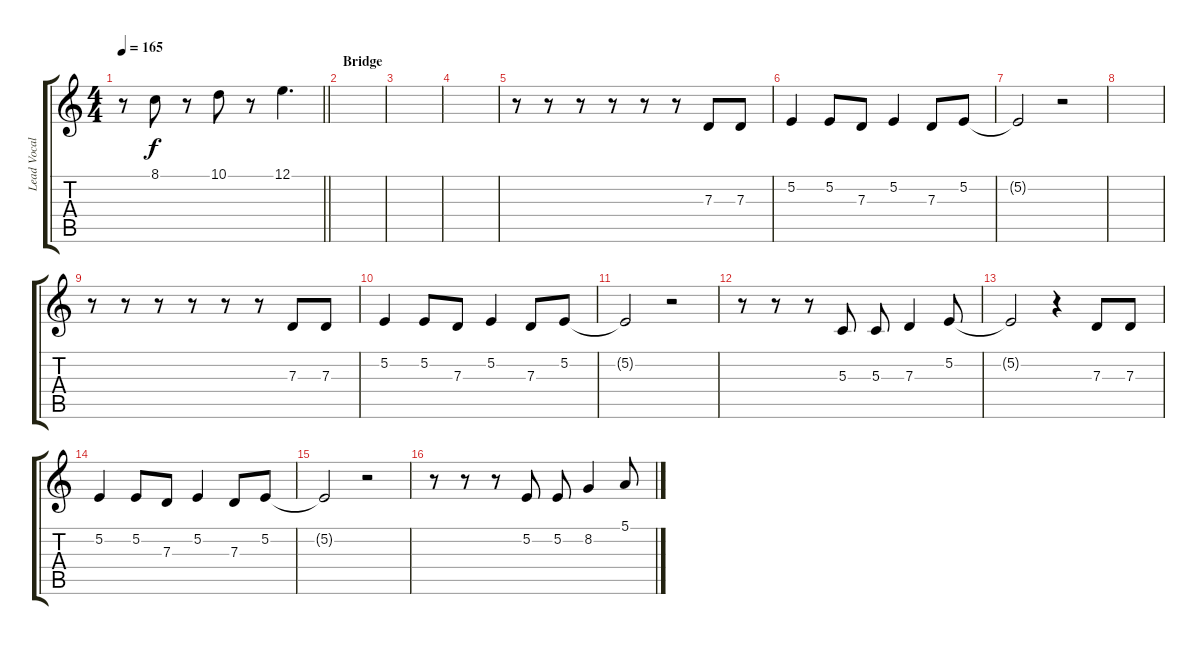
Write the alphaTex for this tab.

\track ("Lead Vocals" "Lead Vocal") {instrument lead6voice}
\staff {score tabs}
\tuning (E4 B3 G3 D3 A2 E2) {hide}
\ts (4 4)
\tempo 165
\clef g2
\barLineRight lightlight
\ks c
r.8{dy f} 8.1.8 r.8 10.1.8 r.8 12.1.4{d} |
\section ("" "Bridge")
|
|
|
r.8 r.8 r.8 r.8 r.8 r.8 7.3.8 7.3.8 |
5.2.4 5.2.8 7.3.8 5.2.4 7.3.8 5.2.8 |
5.2{t}.2 r.2 |
|
r.8 r.8 r.8 r.8 r.8 r.8 7.3.8 7.3.8 |
5.2.4 5.2.8 7.3.8 5.2.4 7.3.8 5.2.8 |
5.2{t}.2 r.2 |
r.8 r.8 r.8 5.3.8 5.3.8 7.3.4 5.2.8 |
5.2{t}.2 r.4 7.3.8 7.3.8 |
5.2.4 5.2.8 7.3.8 5.2.4 7.3.8 5.2.8 |
5.2{t}.2 r.2 |
r.8 r.8 r.8 5.2.8 5.2.8 8.2.4 5.1.8
